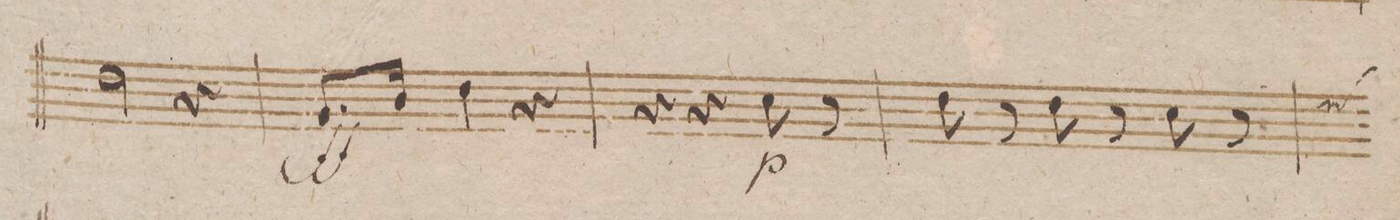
**kern	**dynam
*I"Violoncello et Baſso.	*
*clefF4	*
*k[b-]	*
*M3/4	*
*2\right	*
2F\	.
4r	.
=15	=15
8.BB-/L	ff
16D/Jk	.
4F\	.
4r	.
=16	=16
4r	.
4r	.
8E\	p
8r	.
=17	=17
8F\	.
8r	.
8F\	.
8r	.
8E\	.
8r	.
*custos	*
=18	=18
*-	*-
